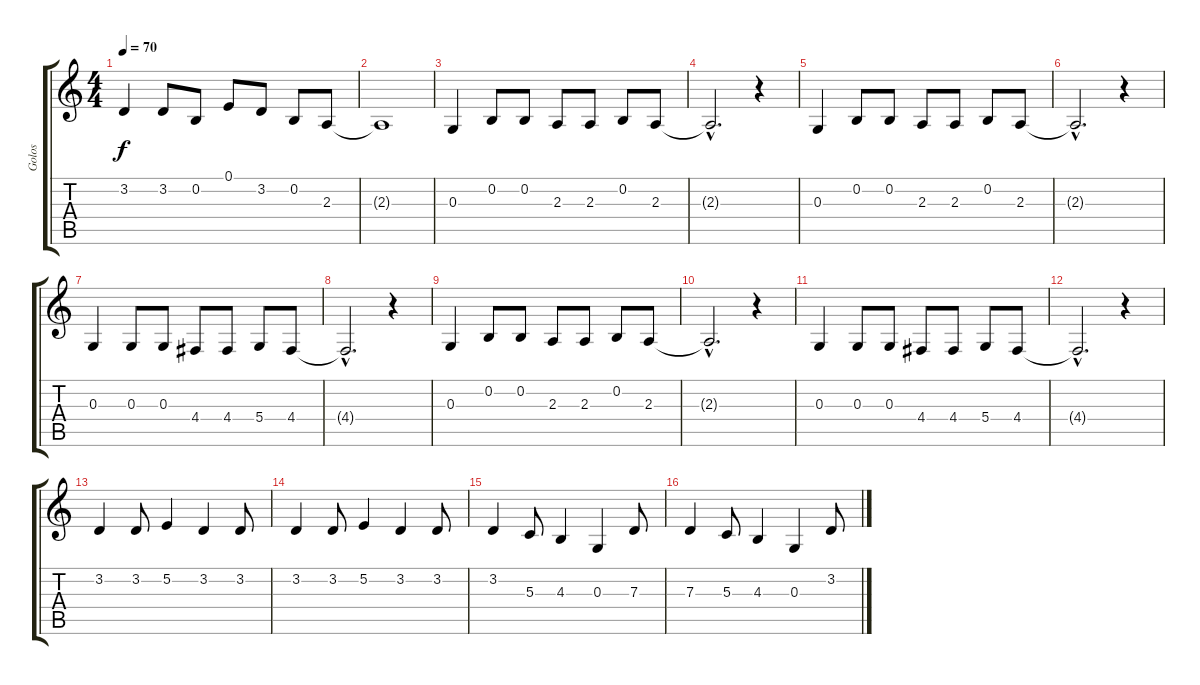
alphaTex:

\track ("Golos" "Golos") {instrument fx5brightness}
\staff {score tabs}
\tuning (E4 B3 G3 D3 A2 E2) {hide}
\ts (4 4)
\tempo 70
\clef g2
\ks c
3.2.4{dy f} 3.2.8 0.2.8 0.1.8 3.2.8 0.2.8 2.3.8 |
2.3{t}.1 |
0.3.4 0.2.8 0.2.8 2.3.8 2.3.8 0.2.8 2.3.8 |
2.3{hac t}.2{d} r.4 |
0.3.4 0.2.8 0.2.8 2.3.8 2.3.8 0.2.8 2.3.8 |
2.3{hac t}.2{d} r.4 |
0.3.4 0.3.8 0.3.8 4.4.8 4.4.8 5.4.8 4.4.8 |
4.4{hac t}.2{d} r.4 |
0.3.4 0.2.8 0.2.8 2.3.8 2.3.8 0.2.8 2.3.8 |
2.3{hac t}.2{d} r.4 |
0.3.4 0.3.8 0.3.8 4.4.8 4.4.8 5.4.8 4.4.8 |
4.4{hac t}.2{d} r.4 |
3.2.4 3.2.8 5.2.4 3.2.4 3.2.8 |
3.2.4 3.2.8 5.2.4 3.2.4 3.2.8 |
3.2.4 5.3.8 4.3.4 0.3.4 7.3.8 |
7.3.4 5.3.8 4.3.4 0.3.4 3.2.8
